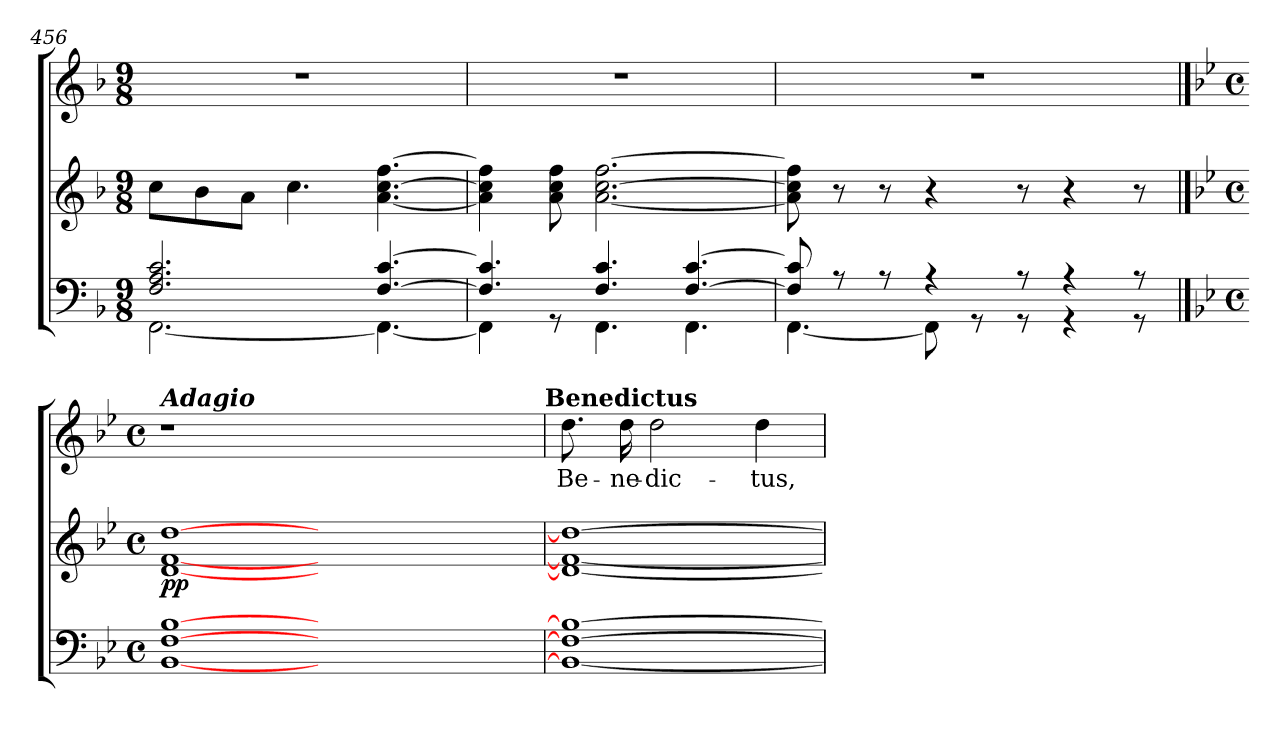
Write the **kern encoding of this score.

**kern	**kern	**dynam	**kern	**text
*part2	*part2	*part2	*part1	*part1
*staff3	*staff2	*staff2/3	*staff1	*staff1
*clefF4	*clefG2	*	*clefG2	*
*	*	*	*ITrd7c12	*
*k[b-]	*k[b-]	*	*k[b-]	*
*F:	*F:	*	*F:	*
*M9/8	*M9/8	*	*M9/8	*
=456	=456	=456	=456	=456
*^	*	*	*	*
2.F/ 2.A/ 2.c/	[<2.FF\	8cc\L	.	8%9r	.
.	.	8b-\	.	.	.
.	.	8a\J	.	.	.
.	.	4.cc\	.	.	.
[>4.F/ [>4.c/	4.FF\_	[4.a\ [4.cc\ [4.ff\	.	.	.
=457	=457	=457	=457	=457	=457
4.F/] 4.c/]	4FF\]	4a\] 4cc\] 4ff\]	.	8%9r	.
.	8rFF	8a\ 8cc\ 8ff\	.	.	.
4.F/ 4.c/	4.FF\	[2.a\ [2.cc\ [2.ff\	.	.	.
[>4.F/ [>4.c/	4.FF\	.	.	.	.
=458	=458	=458	=458	=458	=458
8F/] 8c/]	[<4.FF\	8a\] 8cc\] 8ff\]	.	8%9r	.
8rA	.	8r	.	.	.
8rA	.	8r	.	.	.
4rA	8FF\]	4r	.	.	.
.	8rFF	.	.	.	.
8rA	8rFF	8r	.	.	.
4rA	4rFF	4r	.	.	.
8rA	8rFF	8r	.	.	.
*v	*v	*	*	*	*
!!LO:PB:g=z
==459	==459	==459	==459	==459
*k[b-e-]	*k[b-e-]	*	*k[b-e-]	*
*B-:	*B-:	*	*B-:	*
*M4/4	*M4/4	*	*M4/4	*
*met(c)	*met(c)	*	*met(c)	*
*^	*	*	*	*
!	!	!	!	!LO:TX:a:Bi:t=Adagio	!
!	!	!	!LO:DY:b	!	!
*v	*v	*	*	*	*
[1BB- [1F [1B-	[1d [1f [1dd	pp	1r	.
1..ryy	1..ryy	.	1..ryy	.
!	!	!	!LO:TX:a:B:t=Benedictus	!
=460	=460	=460	=460	=460
!	!	!	!	!LO:LY:b
1BB-_ 1F_ 1B-_	1d_ 1f_ 1dd_	.	8.d\	Be-
!	!	!	!	!LO:LY:b
.	.	.	16d\	-ne-
!	!	!	!	!LO:LY:b
.	.	.	2d\	-dic-
!	!	!	!	!LO:LY:b
.	.	.	4d\	-tus,
=	=	=	=	=
*-	*-	*-	*-	*-
